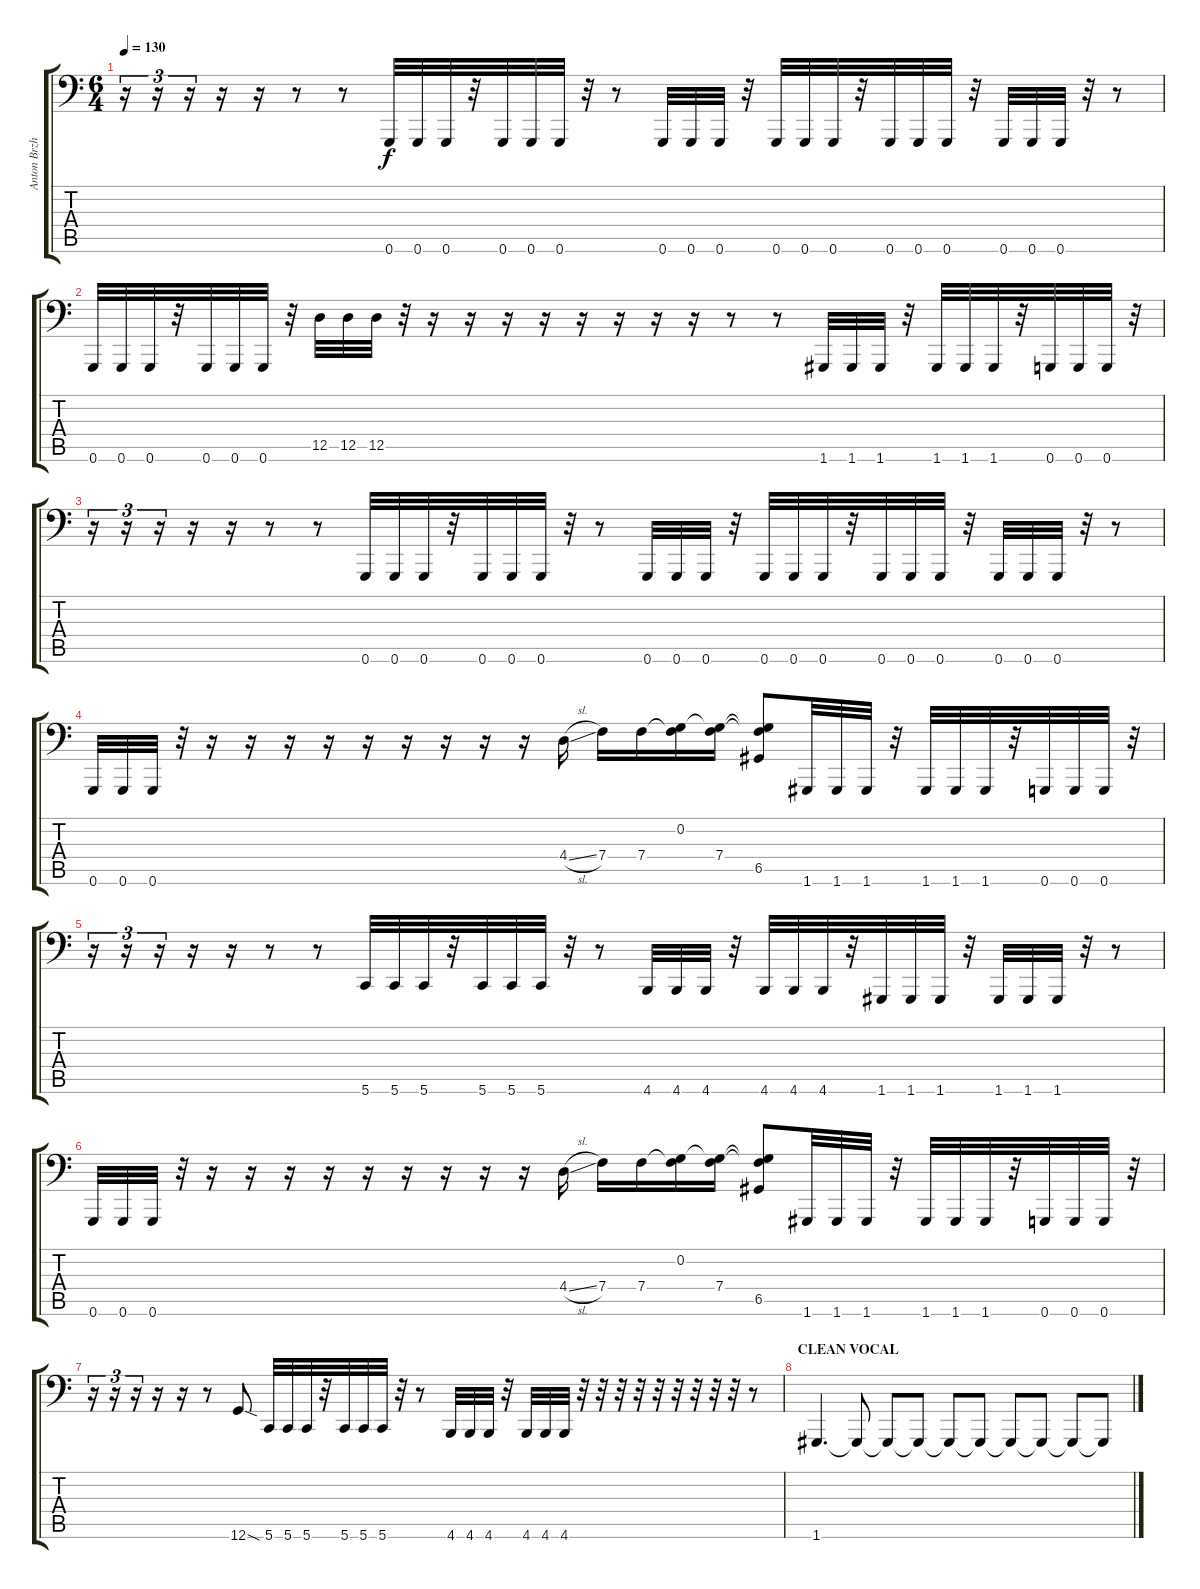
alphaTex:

\track ("Anton Brzhesky" "Anton Brzh") {instrument electricbasspick}
\staff {score tabs}
\tuning (C3 G2 Eb2 Bb1 D1 G0) {hide}
\ts (6 4)
\tempo 130
\clef f4
\ks c
r.16{tu (3 2) dy f} r.16{tu (3 2)} r.16{tu (3 2)} r.16 r.16 r.8 r.8 0.6.32 0.6.32 0.6.32 r.32 0.6.32 0.6.32 0.6.32 r.32 r.8 0.6.32 0.6.32 0.6.32 r.32 0.6.32 0.6.32 0.6.32 r.32 0.6.32 0.6.32 0.6.32 r.32 0.6.32 0.6.32 0.6.32 r.32 r.8 |
0.6.32 0.6.32 0.6.32 r.32 0.6.32 0.6.32 0.6.32 r.32 12.5.32 12.5.32 12.5.32 r.32 r.16 r.16 r.16 r.16 r.16 r.16 r.16 r.16 r.8 r.8 1.6.32 1.6.32 1.6.32 r.32 1.6.32 1.6.32 1.6.32 r.32 0.6.32 0.6.32 0.6.32 r.32 |
r.16{tu (3 2)} r.16{tu (3 2)} r.16{tu (3 2)} r.16 r.16 r.8 r.8 0.6.32 0.6.32 0.6.32 r.32 0.6.32 0.6.32 0.6.32 r.32 r.8 0.6.32 0.6.32 0.6.32 r.32 0.6.32 0.6.32 0.6.32 r.32 0.6.32 0.6.32 0.6.32 r.32 0.6.32 0.6.32 0.6.32 r.32 r.8 |
0.6.32 0.6.32 0.6.32 r.32 r.16 r.16 r.16 r.16 r.16 r.16 r.16 r.16 r.16 4.4{sl}.16 7.4.16 7.4.16 (0.2 7.4{t}).16 (0.2{t} 7.4).16 (0.2{t} 7.4{t} 6.5).8 1.6.32 1.6.32 1.6.32 r.32 1.6.32 1.6.32 1.6.32 r.32 0.6.32 0.6.32 0.6.32 r.32 |
r.16{tu (3 2)} r.16{tu (3 2)} r.16{tu (3 2)} r.16 r.16 r.8 r.8 5.6.32 5.6.32 5.6.32 r.32 5.6.32 5.6.32 5.6.32 r.32 r.8 4.6.32 4.6.32 4.6.32 r.32 4.6.32 4.6.32 4.6.32 r.32 1.6.32 1.6.32 1.6.32 r.32 1.6.32 1.6.32 1.6.32 r.32 r.8 |
0.6.32 0.6.32 0.6.32 r.32 r.16 r.16 r.16 r.16 r.16 r.16 r.16 r.16 r.16 4.4{sl}.16 7.4.16 7.4.16 (0.2 7.4{t}).16 (0.2{t} 7.4).16 (0.2{t} 7.4{t} 6.5).8 1.6.32 1.6.32 1.6.32 r.32 1.6.32 1.6.32 1.6.32 r.32 0.6.32 0.6.32 0.6.32 r.32 |
r.16{tu (3 2)} r.16{tu (3 2)} r.16{tu (3 2)} r.16 r.16 r.8 12.6{sod}.8 5.6.32 5.6.32 5.6.32 r.32 5.6.32 5.6.32 5.6.32 r.32 r.8 4.6.32 4.6.32 4.6.32 r.32 4.6.32 4.6.32 4.6.32 r.32 r.32 r.32 r.32 r.32 r.32 r.32 r.32 r.32 r.8 |
\section ("" "CLEAN VOCAL")
1.6.4{d} 1.6{t}.8 1.6{t}.8 1.6{t}.8 1.6{t}.8 1.6{t}.8 1.6{t}.8 1.6{t}.8 1.6{t}.8 1.6{t}.8
